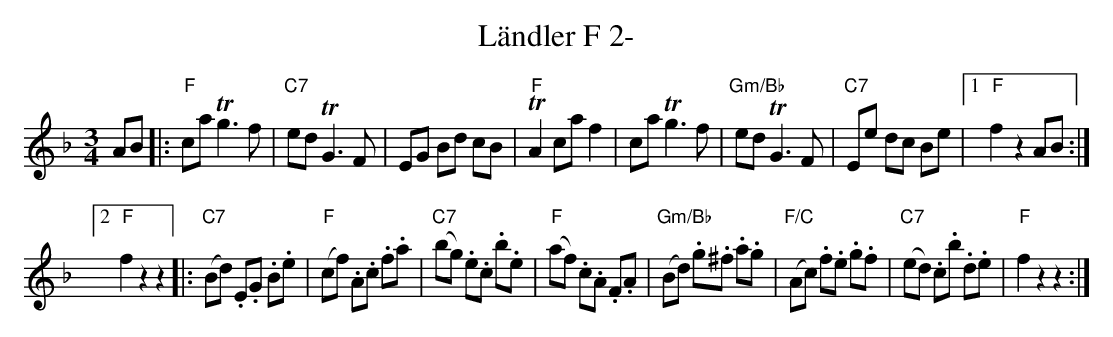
X:1
T:Ländler F 2-
M:3/4
L:1/8
K:Fmaj
AB |: "F"ca Tg3f | "C7"ed TG3F | EG Bd cB | "F"TA2 ca f2 |\
ca Tg3f | "Gm/Bb"ed TG3F | "C7"Ee dc Be |1 "F"f2z2AB :|2
"F"f2z2z2 |: ("C7"Bd) .E.G .B.e | "F"(cf) .A.c .f.a | "C7"(bg) .e.c .b.e | "F"(af) .c.A .F.A |\
"Gm/Bb"(Bd) .g.^f .a.g | "F/C"(Ac) .f.e .g.f | "C7"(ed) .c.b .d.e | "F"f2z2z2 :|
